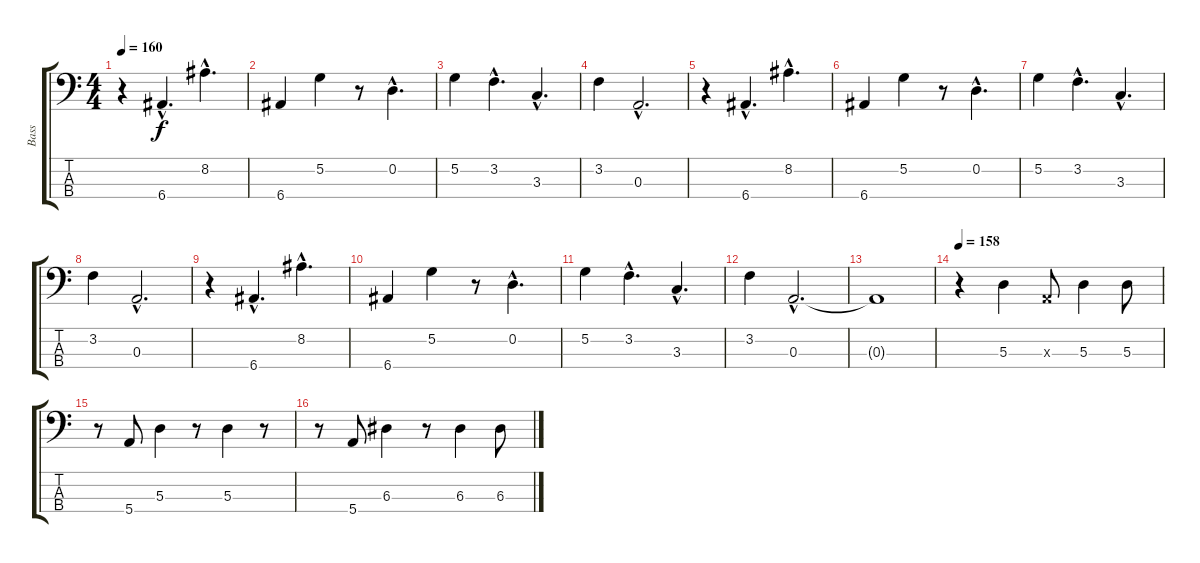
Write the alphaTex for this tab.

\track ("Bass" "Bass") {instrument acousticguitarnylon}
\staff {score tabs}
\tuning (G2 D2 A1 E1) {hide}
\ts (4 4)
\tempo 160
\clef f4
\ks c
r.4{dy f} 6.4{hac}.4{d} 8.2{hac}.4{d} |
6.4.4 5.2.4 r.8 0.2{hac}.4{d} |
5.2.4 3.2{hac}.4{d} 3.3{hac}.4{d} |
3.2.4 0.3{hac}.2{d} |
r.4 6.4{hac}.4{d} 8.2{hac}.4{d} |
6.4.4 5.2.4 r.8 0.2{hac}.4{d} |
5.2.4 3.2{hac}.4{d} 3.3{hac}.4{d} |
3.2.4 0.3{hac}.2{d} |
r.4 6.4{hac}.4{d} 8.2{hac}.4{d} |
6.4.4 5.2.4 r.8 0.2{hac}.4{d} |
5.2.4 3.2{hac}.4{d} 3.3{hac}.4{d} |
3.2.4 0.3{hac}.2{d} |
0.3{t}.1 |
\tempo 158
r.4{instrument electricbassfinger} 5.3.4 0.3{x}.8 5.3.4 5.3.8 |
r.8 5.4.8 5.3.4 r.8 5.3.4 r.8 |
r.8 5.4.8 6.3.4 r.8 6.3.4 6.3.8
